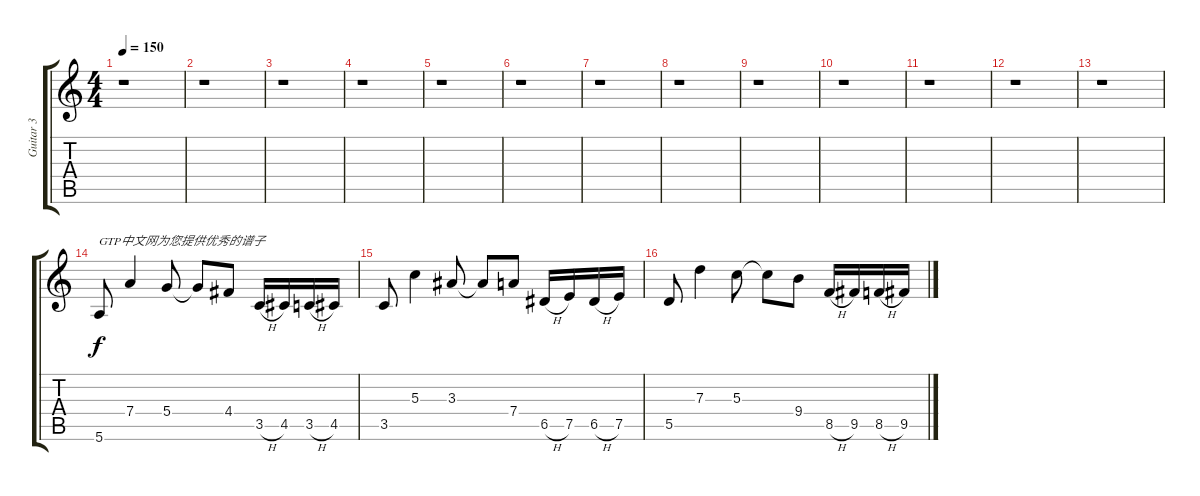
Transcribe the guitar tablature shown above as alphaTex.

\track ("Guitar 3" "Guitar 3") {instrument overdrivenguitar}
\staff {score tabs}
\tuning (E4 B3 G3 D3 A2 E2) {hide}
\ts (4 4)
\tempo 150
\clef g2
\ks c
r.1{dy f instrument overdrivenguitar} |
r.1 |
r.1 |
r.1 |
r.1 |
r.1 |
r.1 |
r.1 |
r.1 |
r.1 |
r.1 |
r.1 |
r.1 |
5.6.8{txt "GTP中文网为您提供优秀的谱子"} 7.4.4 5.4.8 5.4{t}.8 4.4.8 3.5{h}.16 4.5.16 3.5{h}.16 4.5.16 |
3.5.8 5.3.4 3.3.8 3.3{t}.8 7.4.8 6.5{h}.16 7.5.16 6.5{h}.16 7.5.16 |
5.5.8 7.3.4 5.3.8 5.3{t}.8 9.4.8 8.5{h}.16 9.5.16 8.5{h}.16 9.5.16
